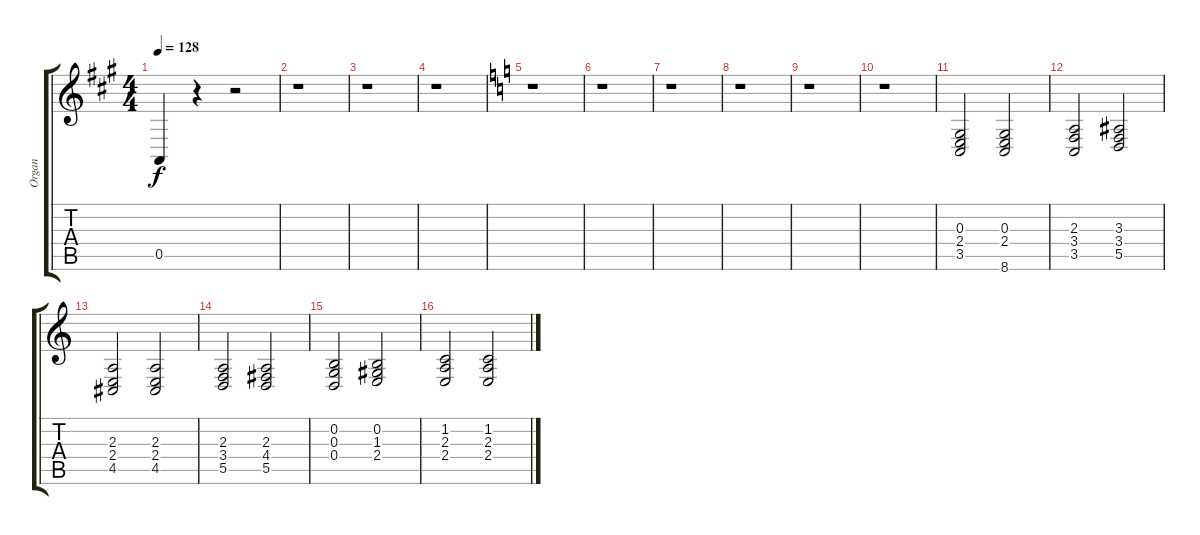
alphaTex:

\track ("Organ" "Organ") {instrument churchorgan}
\staff {score tabs}
\tuning (E4 B3 G3 D3 A2 E2) {hide}
\ts (4 4)
\tempo 128
\clef g2
\ks a
0.5.4{dy f} r.4 r.2 |
r.1 |
r.1 |
r.1 |
\ks c
r.1 |
r.1 |
r.1 |
r.1 |
r.1 |
r.1 |
(0.3 2.4 3.5).2{volume 10} (0.3 2.4 8.6).2 |
(2.3 3.4 3.5).2 (3.3 3.4 5.5).2 |
(2.3 2.4 4.5).2 (2.3 2.4 4.5).2 |
(2.3 3.4 5.5).2 (2.3 4.4 5.5).2 |
(0.2 0.3 0.4).2 (0.2 1.3 2.4).2 |
(1.2 2.3 2.4).2 (1.2 2.3 2.4).2
